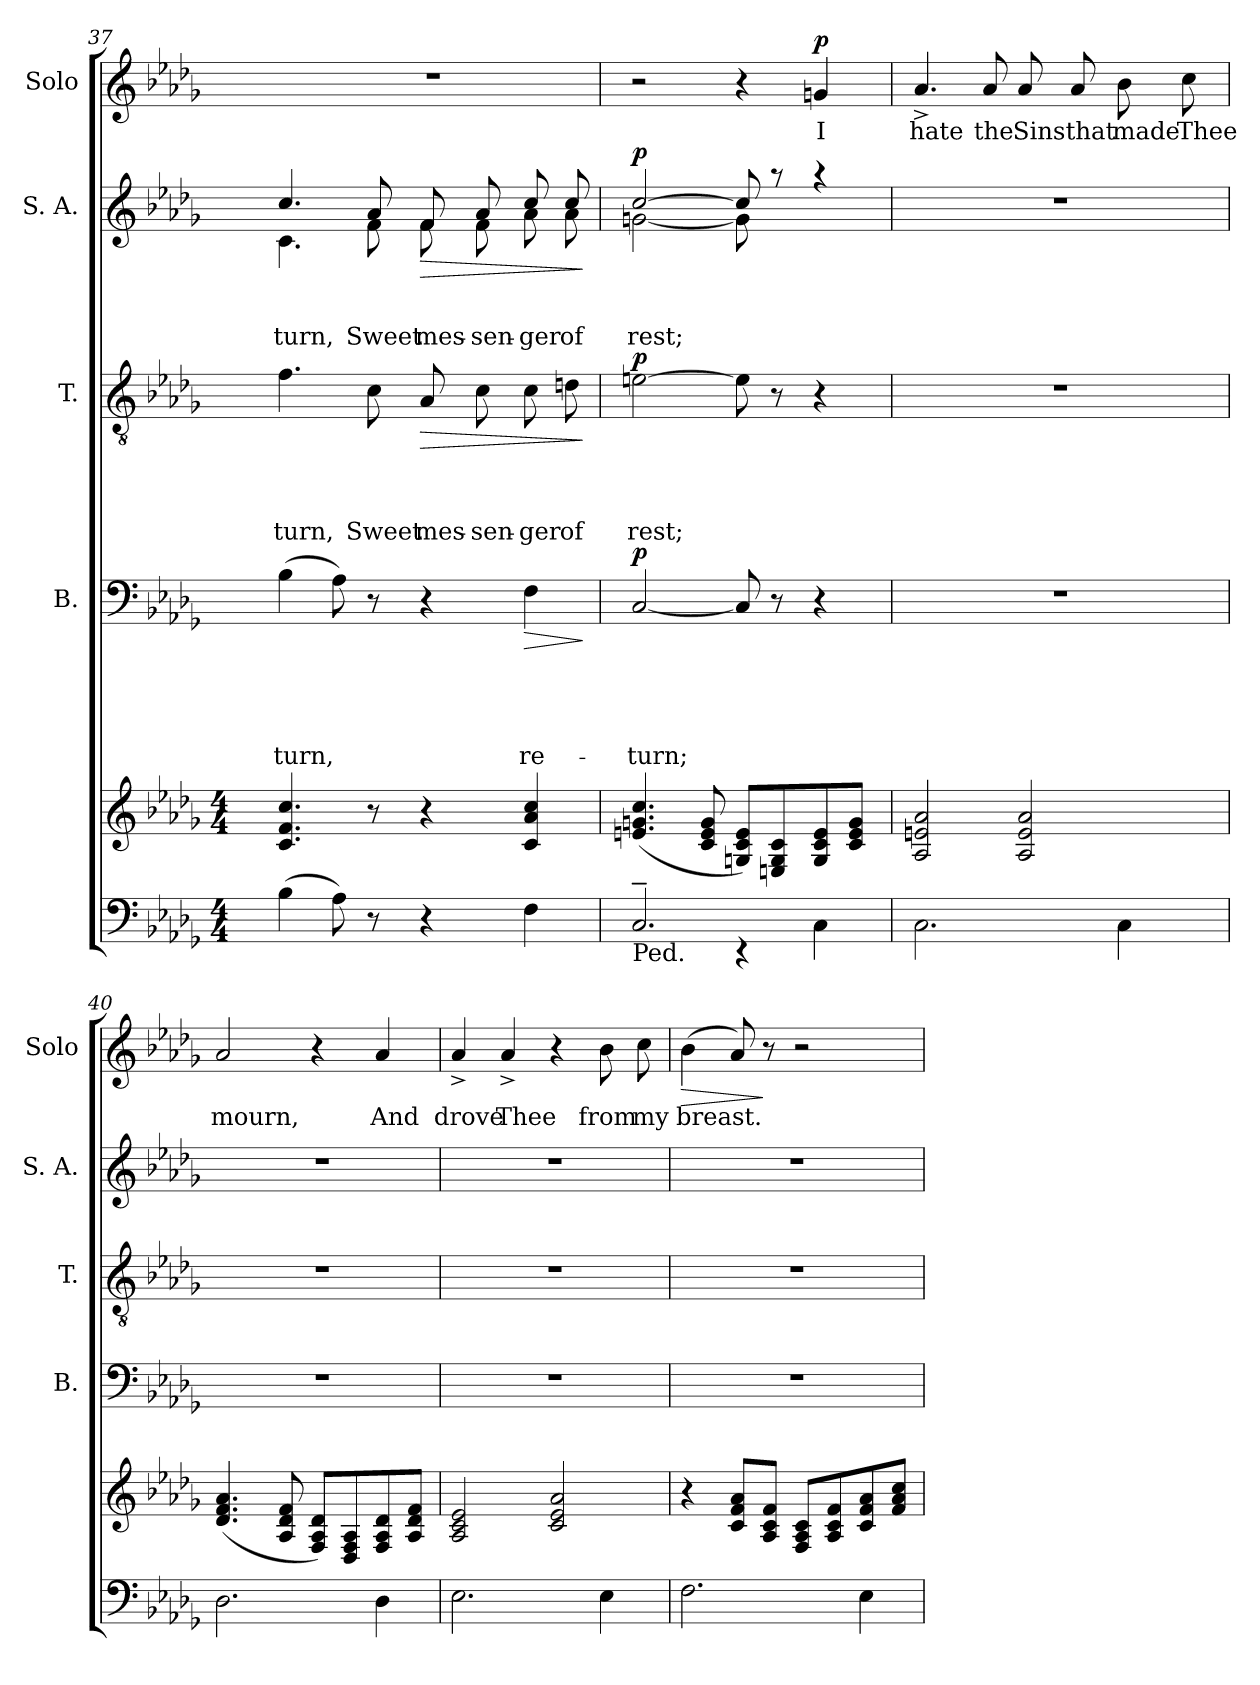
**kern	**kern	**kern	**text	**text	**text	**text	**text	**dynam	**kern	**text	**text	**text	**text	**dynam	**kern	**text	**text	**text	**dynam	**kern	**text	**dynam
*part6	*part5	*part4	*part4	*part4	*part4	*part4	*part4	*part4	*part3	*part3	*part3	*part3	*part3	*part3	*part2	*part2	*part2	*part2	*part2	*part1	*part1	*part1
*staff6	*staff5	*staff4	*staff4	*staff4	*staff4	*staff4	*staff4	*staff4	*staff3	*staff3	*staff3	*staff3	*staff3	*staff3	*staff2	*staff2	*staff2	*staff2	*staff2	*staff1	*staff1	*staff1
*	*	*I"B.	*	*	*	*	*	*	*I"T.	*	*	*	*	*	*I"S. A.	*	*	*	*	*I"Solo	*	*
*	*	*I'B.	*	*	*	*	*	*	*I'T.	*	*	*	*	*	*I'S. A.	*	*	*	*	*I'Solo	*	*
!!LO:LB:g=z
*clefF4	*clefG2	*clefF4	*	*	*	*	*	*	*clefGv2	*	*	*	*	*	*clefG2	*	*	*	*	*clefG2	*	*
*k[b-e-a-d-g-]	*k[b-e-a-d-g-]	*k[b-e-a-d-g-]	*	*	*	*	*	*	*k[b-e-a-d-g-]	*	*	*	*	*	*k[b-e-a-d-g-]	*	*	*	*	*k[b-e-a-d-g-]	*	*
*D-:	*D-:	*D-:	*	*	*	*	*	*	*D-:	*	*	*	*	*	*D-:	*	*	*	*	*D-:	*	*
*M4/4	*M4/4	*	*	*	*	*	*	*	*	*	*	*	*	*	*	*	*	*	*	*	*	*
=37	=37	=37	=37	=37	=37	=37	=37	=37	=37	=37	=37	=37	=37	=37	=37	=37	=37	=37	=37	=37	=37	=37
!	!	!	!	!	!	!	!LO:LY:b	!	!	!	!	!	!LO:LY:b	!	!	!	!	!LO:LY:b	!	!	!	!
*	*	*	*	*	*	*	*	*	*	*	*	*	*	*	*^	*	*	*	*	*	*	*
(>4B-\	4.c/ 4.f/ 4.cc/	(>4B-\	.	.	.	.	-turn,	.	4.f\	.	.	.	-turn,	.	4.cc/	4.c\	.	.	-turn,	.	1r	.	.
8A-\)	.	8A-\)	.	.	.	.	.	.	.	.	.	.	.	.	.	.	.	.	.	.	.	.	.
!	!	!	!	!	!	!	!	!	!	!	!	!	!LO:LY:b	!	!	!	!	!	!LO:LY:b	!	!	!	!
8r	8r	8r	.	.	.	.	.	.	8c\	.	.	.	Sweet	.	8a-/	8f\	.	.	Sweet	.	.	.	.
!	!	!	!	!	!	!	!	!	!	!	!	!	!LO:LY:b	!LO:HP:b	!	!	!	!	!LO:LY:b	!LO:HP:b	!	!	!
4r	4r	4r	.	.	.	.	.	.	8A-/	.	.	.	mes-	>	8f/	8f\	.	.	mes-	>	.	.	.
!	!	!	!	!	!	!	!	!	!	!	!	!	!LO:LY:b:rj	!	!	!	!	!	!LO:LY:b:rj	!	!	!	!
.	.	.	.	.	.	.	.	.	8c\	.	.	.	-sen-	.	8a-/	8f\	.	.	-sen-	.	.	.	.
!	!	!	!	!	!	!	!LO:LY:b	!LO:HP:b	!	!	!	!	!LO:LY:b	!	!	!	!	!	!LO:LY:b	!	!	!	!
4F\	4c/ 4a-/ 4cc/	4F\	.	.	.	.	re-	>	8c\	.	.	.	-ger	.	8cc/	8a-\	.	.	-ger	.	.	.	.
!	!	!	!	!	!	!	!	!	!	!	!	!	!LO:LY:b	!	!	!	!	!	!LO:LY:b	!	!	!	!
.	.	.	.	.	.	.	.	.	8dn\	.	.	.	of	.	8cc/	8a-\	.	.	of	.	.	.	.
*	*	*	*	*	*	*	*	*	*	*	*	*	*	*	*v	*v	*	*	*	*	*	*	*
.	.	.	.	.	.	.	.	]	.	.	.	.	.	]	.	.	.	.	]	.	.	.
=38	=38	=38	=38	=38	=38	=38	=38	=38	=38	=38	=38	=38	=38	=38	=38	=38	=38	=38	=38	=38	=38	=38
*^	*^	*	*	*	*	*	*	*	*	*	*	*	*	*	*	*	*	*	*	*	*	*
!LO:TX:b:t=Ped.	!	!	!	!	!	!	!	!	!	!	!	!	!	!	!	!	!	!	!	!	!	!	!	!
!	!	!	!	!	!	!	!	!	!LO:LY:b	!LO:DY:a	!	!	!	!	!LO:LY:b	!LO:DY:a	!	!	!	!LO:LY:b	!LO:DY:a	!	!	!
*	*	*	*	*	*	*	*	*	*	*	*	*	*	*	*	*	*^	*	*	*	*	*	*	*
2.C~>/	2ryy	2ryy	(<4.en/ 4.gn/ 4.cc/	[<2C/	.	.	.	.	-turn;	p	[>2en\	.	.	.	rest;	p	[>2cc/	[<2gn\	.	.	rest;	p	2r	.	.
.	.	.	8c/ 8e/ 8g/	.	.	.	.	.	.	.	.	.	.	.	.	.	.	.	.	.	.	.	.	.	.
.	4rEE	8...ryy	8Gn/ 8c/ 8e/L)	8C/]	.	.	.	.	.	.	8e\]	.	.	.	.	.	8cc/]	8g\]	.	.	.	.	4r	.	.
.	.	.	8En/ 8G/ 8c/	8r	.	.	.	.	.	.	8r	.	.	.	.	.	8raa	4.ryy	.	.	.	.	.	.	.
.	.	4ryy	.	.	.	.	.	.	.	.	.	.	.	.	.	.	.	.	.	.	.	.	.	.	.
!	!	!	!	!	!	!	!	!	!	!	!	!	!	!	!	!	!	!	!	!	!	!	!	!LO:LY:b	!LO:DY:a
4ryy	4C\	.	8G/ 8c/ 8e/	4r	.	.	.	.	.	.	4r	.	.	.	.	.	4raa	.	.	.	.	.	4gn/	I	p
.	.	.	8c/ 8e/ 8g/J	.	.	.	.	.	.	.	.	.	.	.	.	.	.	.	.	.	.	.	.	.	.
.	.	64ryy	.	.	.	.	.	.	.	.	.	.	.	.	.	.	.	.	.	.	.	.	.	.	.
*v	*v	*	*	*	*	*	*	*	*	*	*	*	*	*	*	*	*v	*v	*	*	*	*	*	*	*
*	*v	*v	*	*	*	*	*	*	*	*	*	*	*	*	*	*	*	*	*	*	*	*	*
=39	=39	=39	=39	=39	=39	=39	=39	=39	=39	=39	=39	=39	=39	=39	=39	=39	=39	=39	=39	=39	=39	=39
!	!	!	!	!	!	!	!	!	!	!	!	!	!	!	!	!	!	!	!	!	!LO:LY:b	!
2.C\	2A-/ 2en/ 2a-/	1r	.	.	.	.	.	.	1r	.	.	.	.	.	1r	.	.	.	.	4.a-^</	hate	.
!	!	!	!	!	!	!	!	!	!	!	!	!	!	!	!	!	!	!	!	!	!LO:LY:b	!
.	.	.	.	.	.	.	.	.	.	.	.	.	.	.	.	.	.	.	.	8a-/	the	.
!	!	!	!	!	!	!	!	!	!	!	!	!	!	!	!	!	!	!	!	!	!LO:LY:b	!
.	2A-/ 2e/ 2a-/	.	.	.	.	.	.	.	.	.	.	.	.	.	.	.	.	.	.	8a-/	Sins	.
!	!	!	!	!	!	!	!	!	!	!	!	!	!	!	!	!	!	!	!	!	!LO:LY:b	!
.	.	.	.	.	.	.	.	.	.	.	.	.	.	.	.	.	.	.	.	8a-/	that	.
!	!	!	!	!	!	!	!	!	!	!	!	!	!	!	!	!	!	!	!	!	!LO:LY:b	!
4C\	.	.	.	.	.	.	.	.	.	.	.	.	.	.	.	.	.	.	.	8b-\	made	.
!	!	!	!	!	!	!	!	!	!	!	!	!	!	!	!	!	!	!	!	!	!LO:LY:b	!
.	.	.	.	.	.	.	.	.	.	.	.	.	.	.	.	.	.	.	.	8cc\	Thee	.
!!LO:PB:g=z
=40	=40	=40	=40	=40	=40	=40	=40	=40	=40	=40	=40	=40	=40	=40	=40	=40	=40	=40	=40	=40	=40	=40
!	!	!	!	!	!	!	!	!	!	!	!	!	!	!	!	!	!	!	!	!	!LO:LY:b	!
2.D-\	(<4.d-/ 4.f/ 4.a-/	1r	.	.	.	.	.	.	1r	.	.	.	.	.	1r	.	.	.	.	2a-/	mourn,	.
.	8A-/ 8d-/ 8f/	.	.	.	.	.	.	.	.	.	.	.	.	.	.	.	.	.	.	.	.	.
.	8F/ 8A-/ 8d-/L)	.	.	.	.	.	.	.	.	.	.	.	.	.	.	.	.	.	.	4r	.	.
.	8D-/ 8F/ 8A-/	.	.	.	.	.	.	.	.	.	.	.	.	.	.	.	.	.	.	.	.	.
!	!	!	!	!	!	!	!	!	!	!	!	!	!	!	!	!	!	!	!	!	!LO:LY:b	!
4D-\	8F/ 8A-/ 8d-/	.	.	.	.	.	.	.	.	.	.	.	.	.	.	.	.	.	.	4a-/	And	.
.	8A-/ 8d-/ 8f/J	.	.	.	.	.	.	.	.	.	.	.	.	.	.	.	.	.	.	.	.	.
=41	=41	=41	=41	=41	=41	=41	=41	=41	=41	=41	=41	=41	=41	=41	=41	=41	=41	=41	=41	=41	=41	=41
!	!	!	!	!	!	!	!	!	!	!	!	!	!	!	!	!	!	!	!	!	!LO:LY:b	!
2.E-\	2A-/ 2c/ 2e-/	1r	.	.	.	.	.	.	1r	.	.	.	.	.	1r	.	.	.	.	4a-^</	drove	.
!	!	!	!	!	!	!	!	!	!	!	!	!	!	!	!	!	!	!	!	!	!LO:LY:b	!
.	.	.	.	.	.	.	.	.	.	.	.	.	.	.	.	.	.	.	.	4a-^</	Thee	.
.	2c/ 2e-/ 2a-/	.	.	.	.	.	.	.	.	.	.	.	.	.	.	.	.	.	.	4r	.	.
!	!	!	!	!	!	!	!	!	!	!	!	!	!	!	!	!	!	!	!	!	!LO:LY:b	!
4E-\	.	.	.	.	.	.	.	.	.	.	.	.	.	.	.	.	.	.	.	8b-\	from	.
!	!	!	!	!	!	!	!	!	!	!	!	!	!	!	!	!	!	!	!	!	!LO:LY:b	!
.	.	.	.	.	.	.	.	.	.	.	.	.	.	.	.	.	.	.	.	8cc\	my	.
=42	=42	=42	=42	=42	=42	=42	=42	=42	=42	=42	=42	=42	=42	=42	=42	=42	=42	=42	=42	=42	=42	=42
!	!	!	!	!	!	!	!	!	!	!	!	!	!	!	!	!	!	!	!	!	!LO:LY:b	!LO:HP:b
2.F\	4r	1r	.	.	.	.	.	.	1r	.	.	.	.	.	1r	.	.	.	.	(>4b-\	breast.	>
.	8c/ 8f/ 8a-/L	.	.	.	.	.	.	.	.	.	.	.	.	.	.	.	.	.	.	8a-/)	.	.
.	8A-/ 8c/ 8f/J	.	.	.	.	.	.	.	.	.	.	.	.	.	.	.	.	.	.	8r	.	]
.	8F/ 8A-/ 8c/L	.	.	.	.	.	.	.	.	.	.	.	.	.	.	.	.	.	.	2r	.	.
.	8A-/ 8c/ 8f/	.	.	.	.	.	.	.	.	.	.	.	.	.	.	.	.	.	.	.	.	.
4E-\	8c/ 8f/ 8a-/	.	.	.	.	.	.	.	.	.	.	.	.	.	.	.	.	.	.	.	.	.
.	8f/ 8a-/ 8cc/J	.	.	.	.	.	.	.	.	.	.	.	.	.	.	.	.	.	.	.	.	.
=	=	=	=	=	=	=	=	=	=	=	=	=	=	=	=	=	=	=	=	=	=	=
*-	*-	*-	*-	*-	*-	*-	*-	*-	*-	*-	*-	*-	*-	*-	*-	*-	*-	*-	*-	*-	*-	*-
